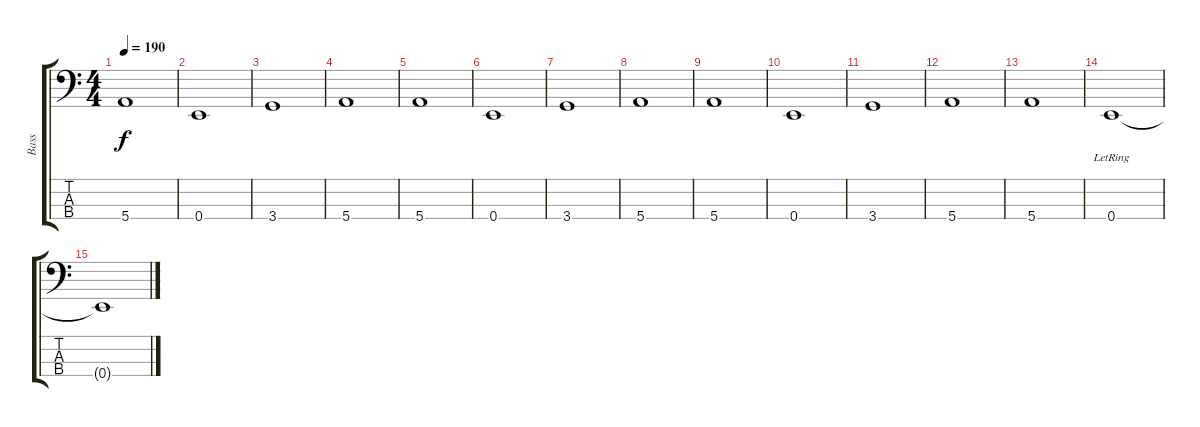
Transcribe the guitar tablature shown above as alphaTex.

\track ("Bass" "Bass") {instrument electricbassfinger}
\staff {score tabs}
\tuning (G2 D2 A1 E1) {hide}
\ts (4 4)
\tempo 190
\clef f4
\ks c
5.4.1{dy f} |
0.4.1 |
3.4.1 |
5.4.1 |
5.4.1 |
0.4.1 |
3.4.1 |
5.4.1 |
5.4.1 |
0.4.1 |
3.4.1 |
5.4.1 |
5.4.1 |
0.4{lr}.1 |
0.4{t}.1
